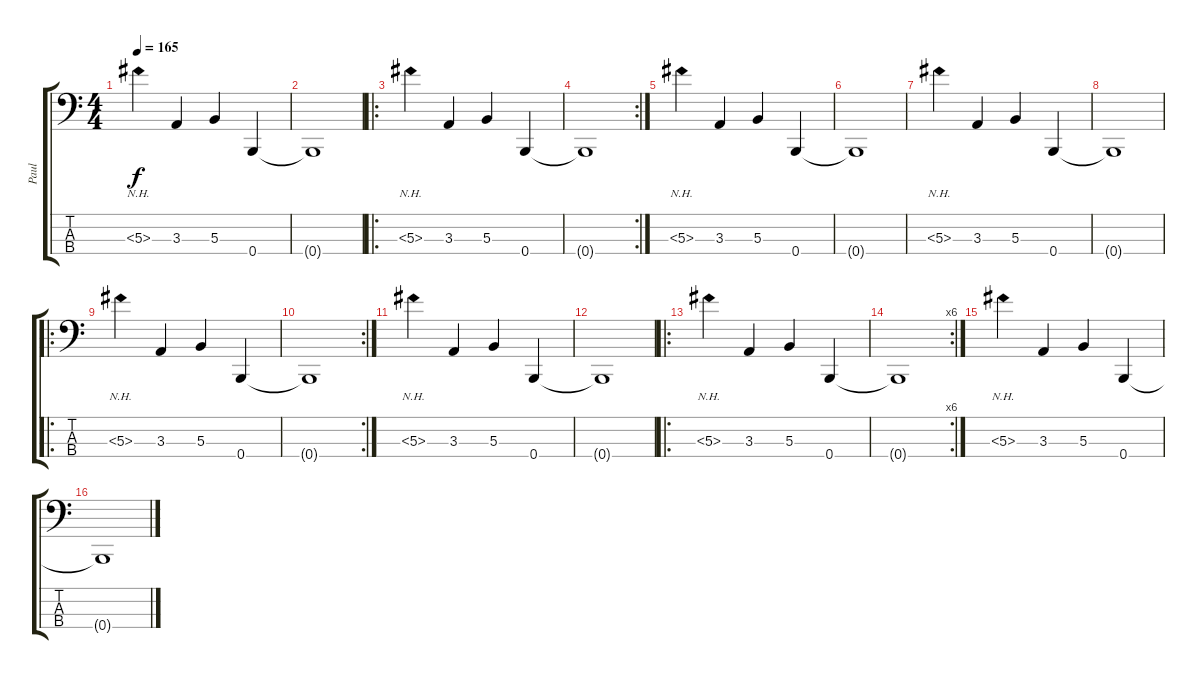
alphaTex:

\track ("Paul" "Paul") {instrument electricbasspick}
\staff {score tabs}
\tuning (E2 B1 Gb1 B0) {hide}
\ts (4 4)
\tempo 165
\clef f4
\ks c
5.3{nh}.4{dy f} 3.3.4 5.3.4 0.4.4 |
0.4{t}.1 |
\ro
5.3{nh}.4 3.3.4 5.3.4 0.4.4 |
\rc 2
0.4{t}.1 |
5.3{nh}.4 3.3.4 5.3.4 0.4.4 |
0.4{t}.1 |
5.3{nh}.4 3.3.4 5.3.4 0.4.4 |
0.4{t}.1 |
\ro
5.3{nh}.4 3.3.4 5.3.4 0.4.4 |
\rc 2
0.4{t}.1 |
5.3{nh}.4 3.3.4 5.3.4 0.4.4 |
0.4{t}.1 |
\ro
5.3{nh}.4 3.3.4 5.3.4 0.4.4 |
\rc 6
0.4{t}.1 |
5.3{nh}.4 3.3.4 5.3.4 0.4.4 |
0.4{t}.1
